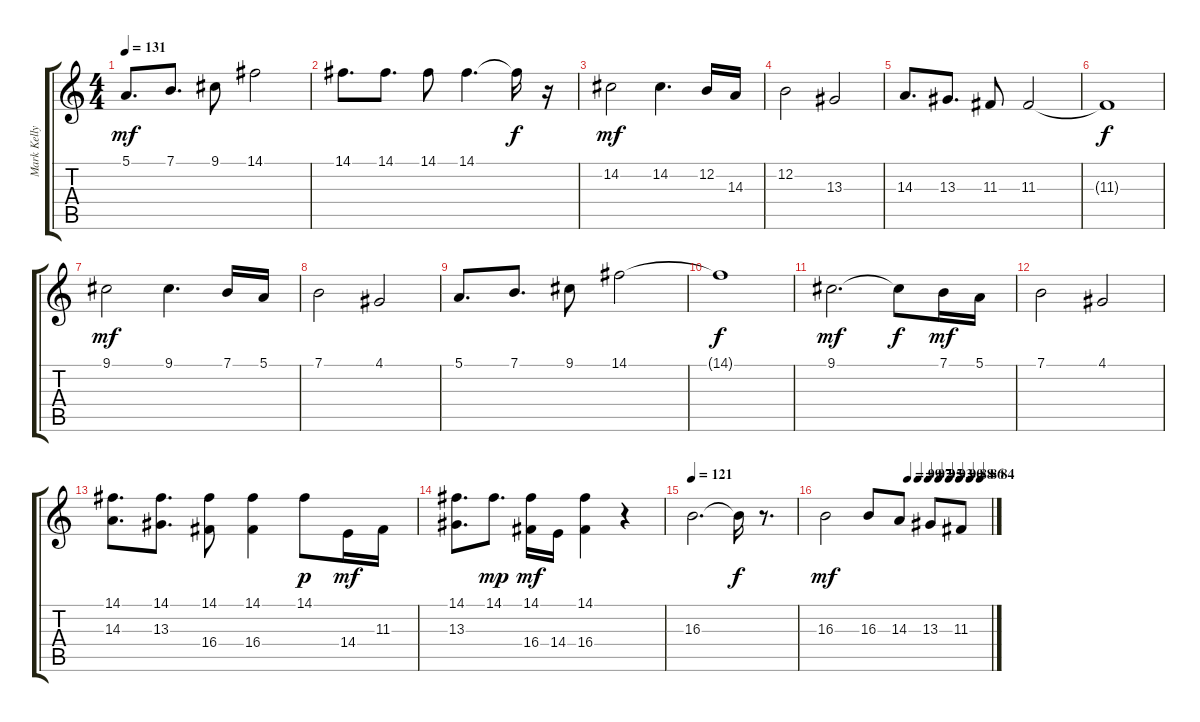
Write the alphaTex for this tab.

\track ("Mark Kelly (Keyboards III)" "Mark Kelly") {instrument flute}
\staff {score tabs}
\tuning (E4 B3 G3 D3 A2 E2) {hide}
\ts (4 4)
\tempo 131
\clef g2
\ks c
5.1.8{d dy mf} 7.1.8{d} 9.1.8 14.1.2 |
14.1.8{d} 14.1.8{d} 14.1.8 14.1.4{d} 14.1{t}.16{dy f} r.16 |
14.2.2{dy mf} 14.2.4{d} 12.2.16 14.3.16 |
12.2.2 13.3.2 |
14.3.8{d} 13.3.8{d} 11.3.8 11.3.2 |
11.3{t}.1{dy f} |
9.1.2{dy mf} 9.1.4{d} 7.1.16 5.1.16 |
7.1.2 4.1.2 |
5.1.8{d} 7.1.8{d} 9.1.8 14.1.2 |
14.1{t}.1{dy f} |
9.1.2{d dy mf} 9.1{t}.8{dy f} 7.1.16{dy mf} 5.1.16 |
7.1.2 4.1.2 |
(14.1 14.3).8{d} (14.1 13.3).8{d} (14.1 16.4).8 (14.1 16.4).4 14.1.8{dy p} 14.4.16{dy mf} 11.3.16 |
(14.1 13.3).8{d} 14.1.8{d dy mp} (14.1 16.4).16{dy mf} 14.4.16 (14.1 16.4).4 r.4 |
\tempo 121
16.3.2{d} 16.3{t}.16{dy f} r.8{d} |
\tempo (99 0.5)
\tempo (97 0.5625)
\tempo (95 0.625)
\tempo (93 0.6875)
\tempo (90 0.75)
\tempo (88 0.8125)
\tempo (86 0.875)
\tempo (84 0.9375)
16.3.2{dy mf} 16.3.8 14.3.8 13.3.8 11.3.8
